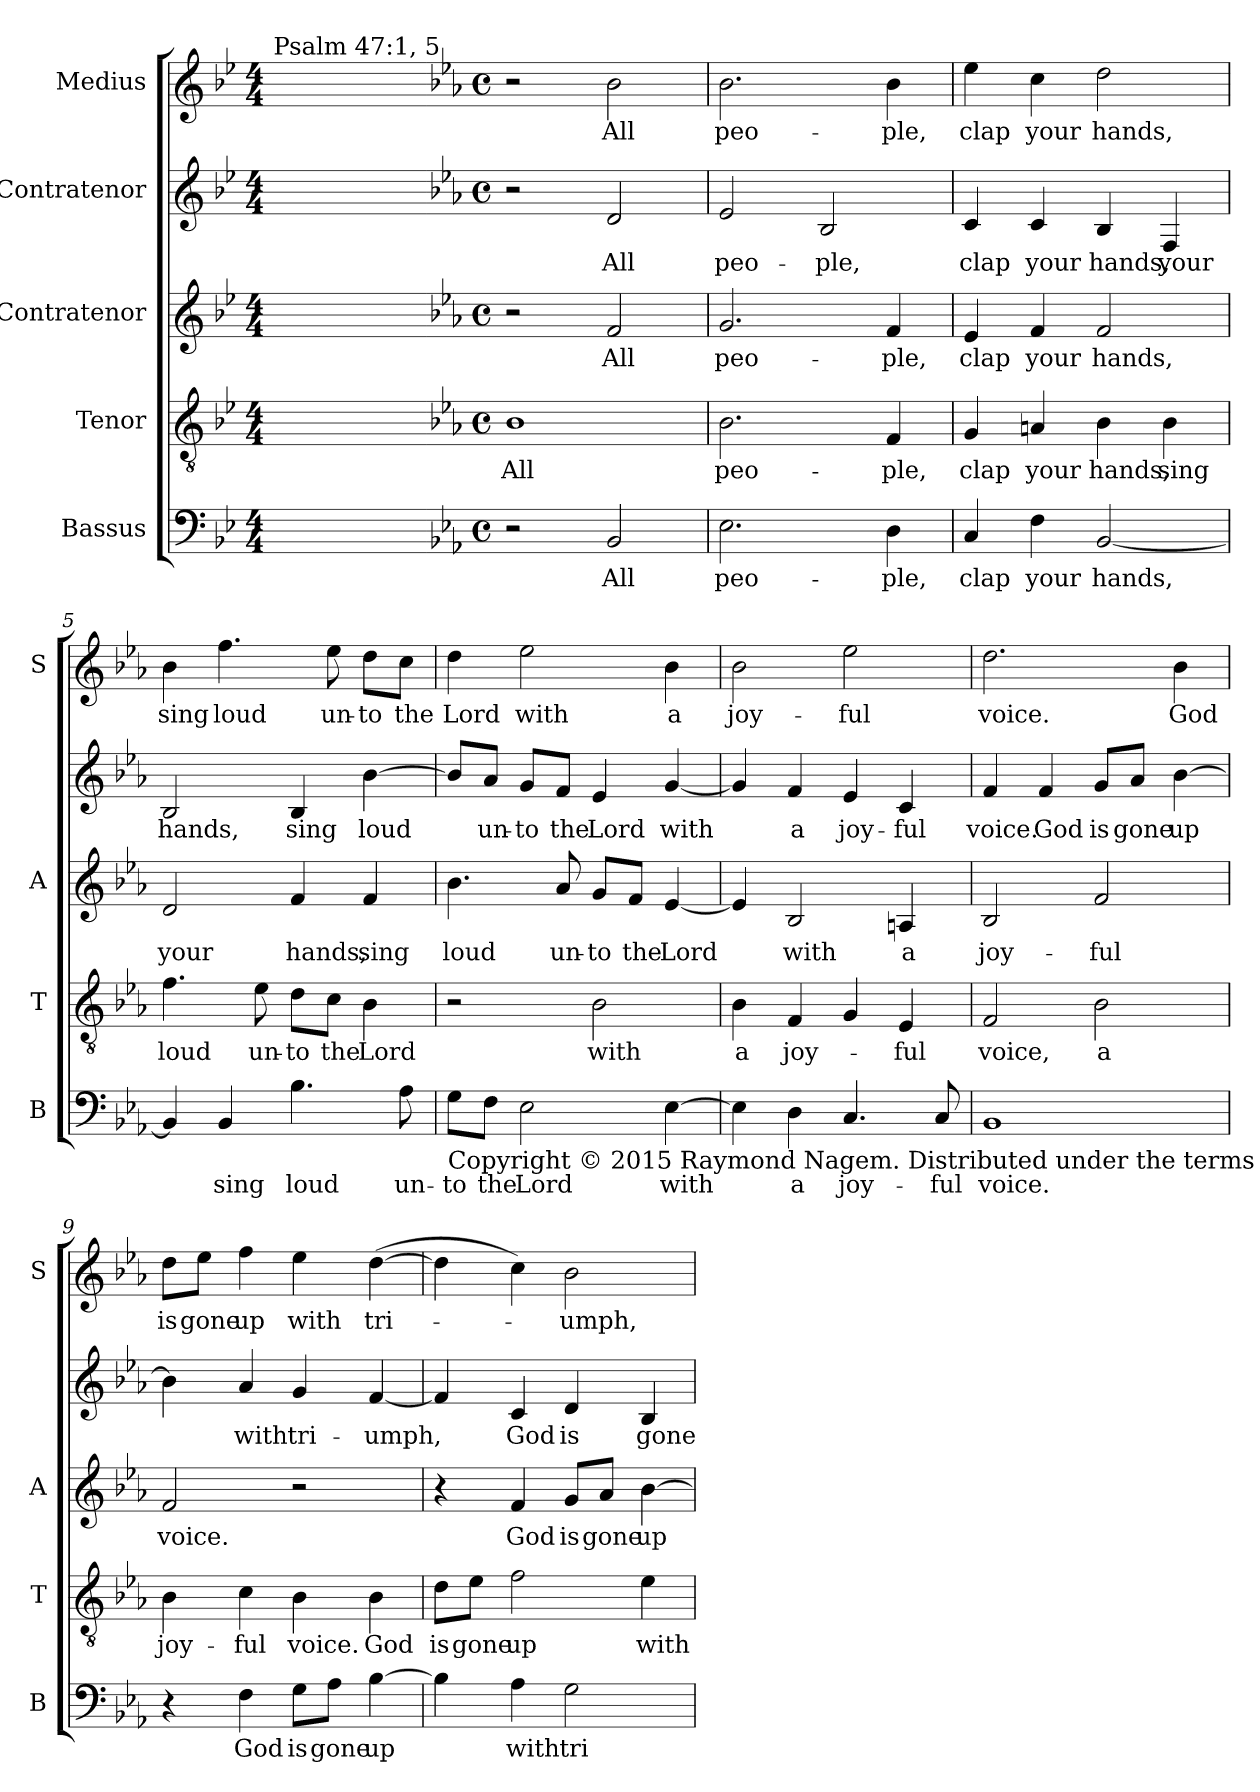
**kern	**text	**kern	**text	**kern	**text	**kern	**text	**kern	**text
*part5	*part5	*part4	*part4	*part3	*part3	*part2	*part2	*part1	*part1
*staff5	*staff5	*staff4	*staff4	*staff3	*staff3	*staff2	*staff2	*staff1	*staff1
*I"Bassus	*	*I"Tenor	*	*I"Contratenor	*	*I"Contratenor	*	*I"Medius	*
*I'B	*	*I'T	*	*I'A	*	*	*	*I'S	*
*clefF4	*	*clefGv2	*	*clefG2	*	*clefG2	*	*clefG2	*
*	*	*ITrd7c12	*	*	*	*	*	*	*
*k[b-e-]	*	*k[b-e-]	*	*k[b-e-]	*	*k[b-e-]	*	*k[b-e-]	*
*B-:	*	*B-:	*	*B-:	*	*B-:	*	*B-:	*
*M4/4	*	*M4/4	*	*M4/4	*	*M4/4	*	*M4/4	*
=1	=1	=1	=1	=1	=1	=1	=1	=1	=1
!	!	!	!	!	!	!	!	!LO:TX:a:t=Psalm 47&colon;1, 5	!
1ryy	.	1ryy	.	1ryy	.	1ryy	.	1ryy	.
=2-	=2-	=2-	=2-	=2-	=2-	=2-	=2-	=2-	=2-
*k[b-e-a-]	*	*k[b-e-a-]	*	*k[b-e-a-]	*	*k[b-e-a-]	*	*k[b-e-a-]	*
*E-:	*	*E-:	*	*E-:	*	*E-:	*	*E-:	*
*M4/4	*	*M4/4	*	*M4/4	*	*M4/4	*	*M4/4	*
*met(c)	*	*met(c)	*	*met(c)	*	*met(c)	*	*met(c)	*
!	!	!	!LO:LY:b	!	!	!	!	!	!
2r	.	1BB-	All	2r	.	2r	.	2r	.
!	!LO:LY:b	!	!	!	!LO:LY:b	!	!LO:LY:b	!	!LO:LY:b
2BB-/	All	.	.	2f/	All	2d/	All	2b-\	All
=3	=3	=3	=3	=3	=3	=3	=3	=3	=3
!	!LO:LY:b	!	!LO:LY:b	!	!LO:LY:b	!	!LO:LY:b	!	!LO:LY:b
2.E-\	peo-	2.BB-\	peo-	2.g/	peo-	2e-/	peo-	2.b-\	peo-
!	!	!	!	!	!	!	!LO:LY:b	!	!
.	.	.	.	.	.	2B-/	-ple,	.	.
!	!LO:LY:b	!	!LO:LY:b	!	!LO:LY:b	!	!	!	!LO:LY:b
4D\	-ple,	4FF/	-ple,	4f/	-ple,	.	.	4b-\	-ple,
=4	=4	=4	=4	=4	=4	=4	=4	=4	=4
!	!LO:LY:b	!	!LO:LY:b	!	!LO:LY:b	!	!LO:LY:b	!	!LO:LY:b
4C/	clap	4GG/	clap	4e-/	clap	4c/	clap	4ee-\	clap
!	!LO:LY:b	!	!LO:LY:b	!	!LO:LY:b	!	!LO:LY:b	!	!LO:LY:b
4F\	your	4AAn/	your	4f/	your	4c/	your	4cc\	your
!	!LO:LY:b	!	!LO:LY:b	!	!LO:LY:b	!	!LO:LY:b	!	!LO:LY:b
[<2BB-/	hands,	4BB-\	hands,	2f/	hands,	4B-/	hands,	2dd\	hands,
!	!	!	!LO:LY:b	!	!	!	!LO:LY:b	!	!
.	.	4BB-\	sing	.	.	4F/	your	.	.
=5	=5	=5	=5	=5	=5	=5	=5	=5	=5
!	!	!	!LO:LY:b	!	!LO:LY:b	!	!LO:LY:b	!	!LO:LY:b
4BB-/]	.	4.F\	loud	2d/	your	2B-/	hands,	4b-\	sing
!	!LO:LY:b	!	!	!	!	!	!	!	!LO:LY:b
4BB-/	sing	.	.	.	.	.	.	4.ff\	loud
!	!	!	!LO:LY:b	!	!	!	!	!	!
.	.	8E-\	un-	.	.	.	.	.	.
!	!LO:LY:b	!	!LO:LY:b	!	!LO:LY:b	!	!LO:LY:b	!	!
4.B-\	loud	8D\L	-to	4f/	hands,	4B-/	sing	.	.
!	!	!	!LO:LY:b	!	!	!	!	!	!LO:LY:b
.	.	8C\J	the	.	.	.	.	8ee-\	un-
!	!	!	!LO:LY:b	!	!LO:LY:b	!	!LO:LY:b	!	!LO:LY:b
.	.	4BB-\	Lord	4f/	sing	[>4b-\	loud	8dd\L	-to
!	!LO:LY:b	!	!	!	!	!	!	!	!LO:LY:b
8A-\	un-	.	.	.	.	.	.	8cc\J	the
!!LO:LB:g=z
=6	=6	=6	=6	=6	=6	=6	=6	=6	=6
!LO:TX:b:t=Copyright © 2015 Raymond Nagem. Distributed under the terms of the CPDL license (http&colon;//www.cpdl.org.) This edition may be freely distributed, duplicated, performed, or recorded.	!	!	!	!	!	!	!	!	!
!	!LO:LY:b	!	!	!	!LO:LY:b	!	!	!	!LO:LY:b
8G\L	-to	2r	.	4.b-\	loud	8b-/L]	.	4dd\	Lord
!	!LO:LY:b	!	!	!	!	!	!LO:LY:b	!	!
8F\J	the	.	.	.	.	8a-/J	un-	.	.
!	!LO:LY:b	!	!	!	!	!	!LO:LY:b	!	!LO:LY:b
2E-\	Lord	.	.	.	.	8g/L	-to	2ee-\	with
!	!	!	!	!	!LO:LY:b	!	!LO:LY:b	!	!
.	.	.	.	8a-/	un-	8f/J	the	.	.
!	!	!	!LO:LY:b	!	!LO:LY:b	!	!LO:LY:b	!	!
.	.	2BB-\	with	8g/L	-to	4e-/	Lord	.	.
!	!	!	!	!	!LO:LY:b	!	!	!	!
.	.	.	.	8f/J	the	.	.	.	.
!	!LO:LY:b	!	!	!	!LO:LY:b	!	!LO:LY:b	!	!LO:LY:b
[>4E-\	with	.	.	[<4e-/	Lord	[<4g/	with	4b-\	a
=7	=7	=7	=7	=7	=7	=7	=7	=7	=7
!	!	!	!LO:LY:b	!	!	!	!	!	!LO:LY:b
4E-\]	.	4BB-\	a	4e-/]	.	4g/]	.	2b-\	joy-
!	!LO:LY:b	!	!LO:LY:b	!	!LO:LY:b	!	!LO:LY:b	!	!
4D\	a	4FF/	joy-	2B-/	with	4f/	a	.	.
!	!LO:LY:b	!	!	!	!	!	!LO:LY:b	!	!LO:LY:b
4.C/	joy-	4GG/	.	.	.	4e-/	joy-	2ee-\	-ful
!	!	!	!LO:LY:b	!	!LO:LY:b	!	!LO:LY:b	!	!
.	.	4EE-/	-ful	4An/	a	4c/	-ful	.	.
!	!LO:LY:b	!	!	!	!	!	!	!	!
8C/	-ful	.	.	.	.	.	.	.	.
=8	=8	=8	=8	=8	=8	=8	=8	=8	=8
!	!LO:LY:b	!	!LO:LY:b	!	!LO:LY:b	!	!LO:LY:b	!	!LO:LY:b
1BB-	voice.	2FF/	voice,	2B-/	joy-	4f/	voice.	2.dd\	voice.
!	!	!	!	!	!	!	!LO:LY:b	!	!
.	.	.	.	.	.	4f/	God	.	.
!	!	!	!LO:LY:b	!	!LO:LY:b	!	!LO:LY:b	!	!
.	.	2BB-\	a	2f/	-ful	8g/L	is	.	.
!	!	!	!	!	!	!	!LO:LY:b	!	!
.	.	.	.	.	.	8a-/J	gone	.	.
!	!	!	!	!	!	!	!LO:LY:b	!	!LO:LY:b
.	.	.	.	.	.	[>4b-\	up	4b-\	God
=9	=9	=9	=9	=9	=9	=9	=9	=9	=9
!	!	!	!LO:LY:b	!	!LO:LY:b	!	!	!	!LO:LY:b
4r	.	4BB-\	joy-	2f/	voice.	4b-\]	.	8dd\L	is
!	!	!	!	!	!	!	!	!	!LO:LY:b
.	.	.	.	.	.	.	.	8ee-\J	gone
!	!LO:LY:b	!	!LO:LY:b	!	!	!	!LO:LY:b	!	!LO:LY:b
4F\	God	4C\	-ful	.	.	4a-/	with	4ff\	up
!	!LO:LY:b	!	!LO:LY:b	!	!	!	!LO:LY:b	!	!LO:LY:b
8G\L	is	4BB-\	voice.	2r	.	4g/	tri-	4ee-\	with
!	!LO:LY:b	!	!	!	!	!	!	!	!
8A-\J	gone	.	.	.	.	.	.	.	.
!	!LO:LY:b	!	!LO:LY:b	!	!	!	!LO:LY:b	!	!LO:LY:b
[>4B-\	up	4BB-\	God	.	.	[<4f/	-umph,	(>[>4dd\	tri-
!!LO:PB:g=z
=10	=10	=10	=10	=10	=10	=10	=10	=10	=10
!	!	!	!LO:LY:b	!	!	!	!	!	!
4B-\]	.	8D\L	is	4r	.	4f/]	.	4dd\]	.
!	!	!	!LO:LY:b	!	!	!	!	!	!
.	.	8E-\J	gone	.	.	.	.	.	.
!	!LO:LY:b	!	!LO:LY:b	!	!LO:LY:b	!	!LO:LY:b	!	!
4A-\	with	2F\	up	4f/	God	4c/	God	4cc\)	.
!	!LO:LY:b	!	!	!	!LO:LY:b	!	!LO:LY:b	!	!LO:LY:b
2G\	tri-	.	.	8g/L	is	4d/	is	2b-\	-umph,
!	!	!	!	!	!LO:LY:b	!	!	!	!
.	.	.	.	8a-/J	gone	.	.	.	.
!	!	!	!LO:LY:b	!	!LO:LY:b	!	!LO:LY:b	!	!
.	.	4E-\	with	[>4b-\	up	4B-/	gone	.	.
=	=	=	=	=	=	=	=	=	=
*-	*-	*-	*-	*-	*-	*-	*-	*-	*-
